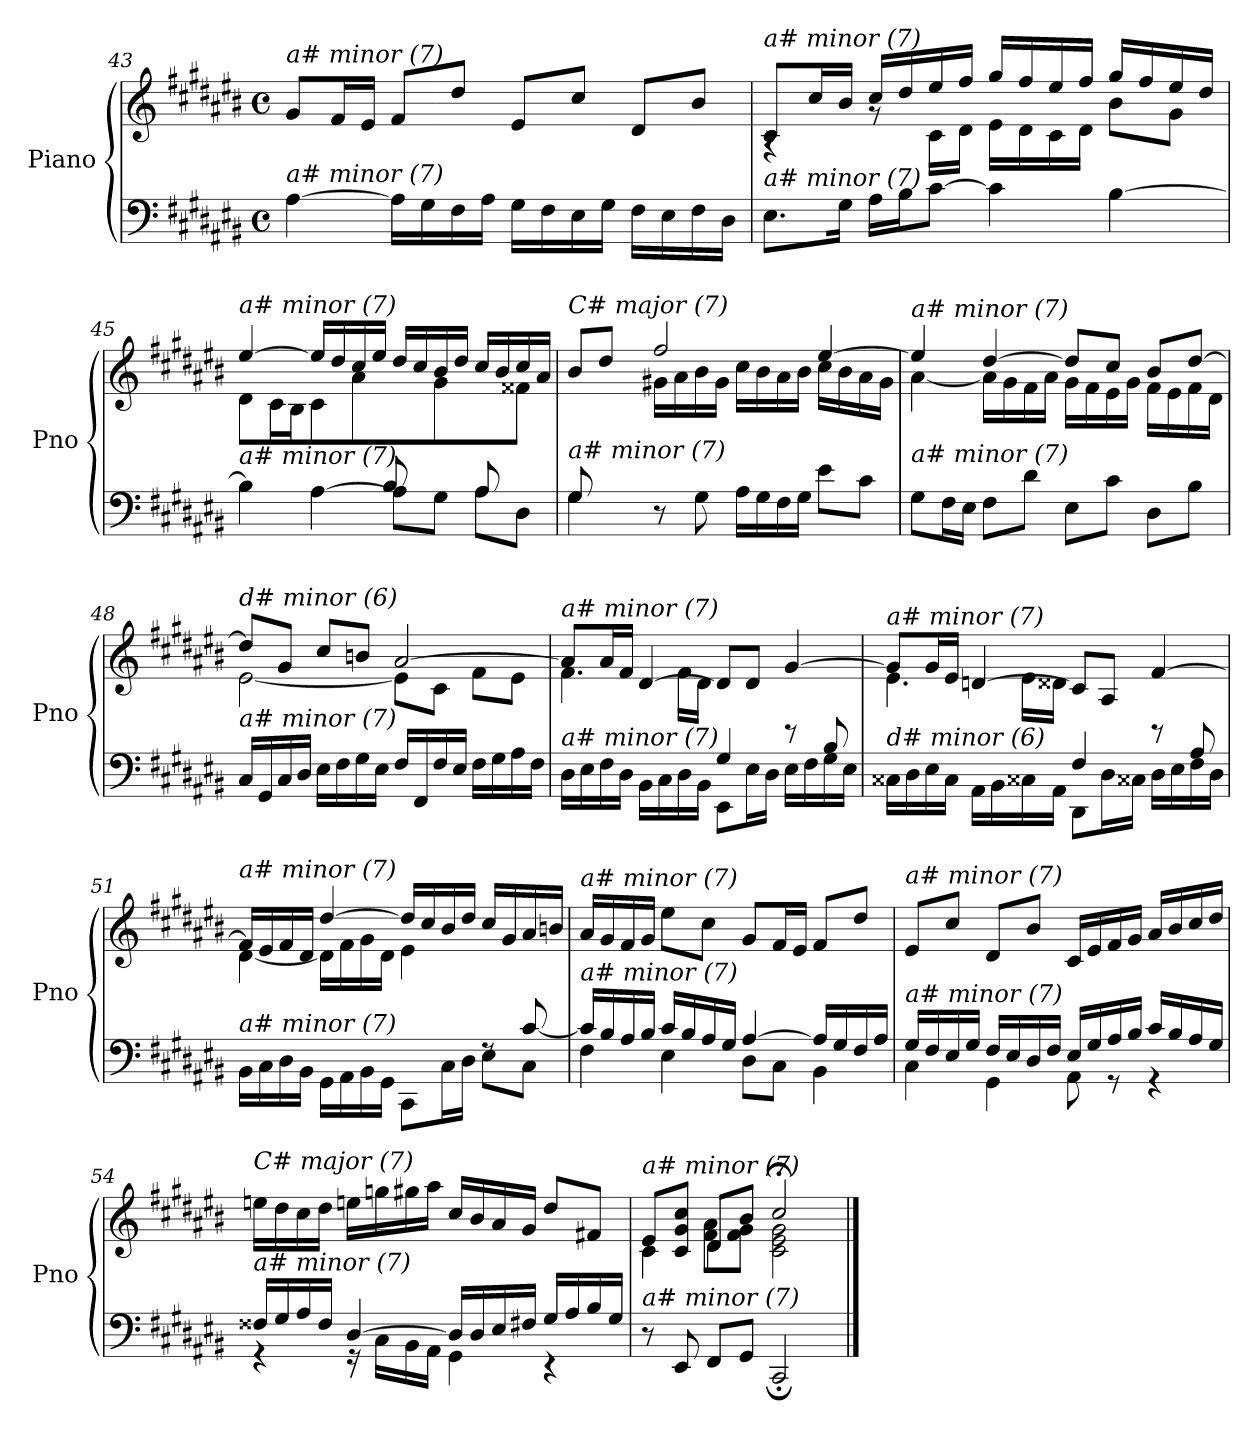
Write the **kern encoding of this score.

**kern	**kern
*part1	*part1
*staff2	*staff1
*I"Piano	*
*I'Pno	*
!!LO:LB:g=z
*clefF4	*clefG2
*k[f#c#g#d#a#e#b#]	*k[f#c#g#d#a#e#b#]
*M4/4	*M4/4
*met(c)	*met(c)
=43	=43
!	!LO:TX:i:t=a# minor (7)
!LO:TX:i:t=a# minor (7)	!
[4A#\	8g#/L
.	16f#/L
.	16e#/JJ
16A#\LL]	8f#/L
16G#\	.
16F#\	8dd#/J
16A#\JJ	.
16G#\LL	8e#/L
16F#\	.
16E#\	8cc#/J
16G#\JJ	.
16F#\LL	8d#/L
16E#\	.
16F#\	8b#/J
16D#\JJ	.
=44	=44
*	*^
!	!LO:TX:i:t=a# minor (7)	!
!LO:TX:i:t=a# minor (7)	!	!
8.E#\L	8c#/L	4rA
.	16cc#/L	.
16G#\Jk	16b#/JJ	.
16A#\LL	16cc#/LL	8rg
16B#\J	16dd#/	.
[8c#\J	16ee#/	16c#\LL
.	16ff#/JJ	16d#\JJ
4c#\]	16gg#/LL	16e#\LL
.	16ff#/	16d#\
.	16ee#/	16c#\
.	16ff#/JJ	16d#\JJ
[4B#\	16gg#/LL	8b#\L
.	16ff#/	.
.	16ee#/	8g#\J
.	16dd#/JJ	.
=45	=45	=45
*^	*	*
!	!	!LO:TX:i:t=a# minor (7)	!
!LO:TX:i:t=a# minor (7)	!	!	!
4B#\]	2ryy	[4ee#/	8d#\L
.	.	.	16c#\L
.	.	.	16B#\JJ
[4A#\	.	16ee#/LL]	8c#\L
.	.	16dd#/	.
.	.	16cc#/	8a#\J
.	.	16ee#/JJ	.
8A#\L]	8B#/L	16dd#/LL	8ryy
.	.	16cc#/	.
8G#\J	8ryy	16b#/	8g#\J
.	.	16dd#/JJ	.
8A#\L	8A#/L	16cc#/LL	8ryy
.	.	16b#/	.
8D#\J	8ryy	16cc#/	8f##X\J
.	.	16a#/JJ	.
!!LO:LB:g=z	!!
=46	=46	=46	=46
!	!	!LO:TX:i:t=C# major (7)	!
!LO:TX:i:t=a# minor (7)	!	!	!
8G#/L	4G#\	8b#/L	8ryy
2..ryy	.	8dd#/J	16g#\L
.	.	.	16gni\JJ
.	8r	2ff#/	16g#\LL
.	.	.	16a#\
.	8G#\	.	16b#\
.	.	.	16g#\JJ
.	16A#\LL	.	16cc#\LL
.	16G#\	.	16b#\
.	16F#\	.	16a#\
.	16G#\JJ	.	16b#\JJ
.	8e#\L	[4ee#/	16cc#\LL
.	.	.	16b#\
.	8c#\J	.	16a#\
.	.	.	16g#\JJ
*v	*v	*	*
=47	=47	=47
!	!LO:TX:i:t=a# minor (7)	!
!LO:TX:i:t=a# minor (7)	!	!
8G#\L	4ee#/]	[4a#\
16F#\L	.	.
16E#\JJ	.	.
8F#\L	[4dd#/	16a#\LL]
.	.	16g#\
8d#\J	.	16f#\
.	.	16a#\JJ
8E#\L	8dd#/L]	16g#\LL
.	.	16f#\
8c#\J	8cc#/J	16e#\
.	.	16g#\JJ
8D#\L	8b#/L	16f#\LL
.	.	16e#\
8B#\J	[8dd#/J	16f#\
.	.	16d#\JJ
=48	=48	=48
!	!LO:TX:i:t=d# minor (6)	!
!LO:TX:i:t=a# minor (7)	!	!
16C#/LL	8dd#/L]	[2e#\
16GG#/	.	.
16C#/	8g#/J	.
16D#/JJ	.	.
16E#\LL	8cc#/L	.
16F#\	.	.
16G#\	8bn/J	.
16E#\JJ	.	.
16F#/LL	[2a#/	8e#\L]
16FF#/	.	.
16F#/	.	8c#\J
16E#/JJ	.	.
16F#\LL	.	8f#\L
16G#\	.	.
16A#\	.	8e#\J
16F#\JJ	.	.
!!LO:PB:g=z	!!
=49	=49	=49
*^	*	*
!	!	!LO:TX:i:t=a# minor (7)	!
!LO:TX:i:t=a# minor (7)	!	!	!
2ryy	16D#\LL	8a#/L]	4.f#\
.	16E#\	.	.
.	16F#\	16a#/L	.
.	16D#\JJ	16f#/JJ	.
.	16BB#\LL	[4d#/	.
.	16C#\	.	.
.	16D#\	.	16f#\LL
.	16BB#\JJ	.	16d#\JJ
4G#/	8EE#\L	8d#/L]	4ryy
.	16E#\L	8d#/J	.
.	16D#\JJ	.	.
8ryy	16E#\LL	[4g#/	8rBB
.	16F#\	.	.
8B#/	16G#\	.	8ryy
.	16E#\JJ	.	.
=50	=50	=50	=50
!	!	!LO:TX:i:t=a# minor (7)	!
!LO:TX:i:t=d# minor (6)	!	!	!
2ryy	16C##X\LL	8g#/L]	4.e#\
.	16D#\	.	.
.	16E#\	16g#/L	.
.	16C##\JJ	16e#/JJ	.
.	16AA#\LL	[4dni/	.
.	16BB#\	.	.
.	16C##X\	.	16e#\LL
.	16AA#\JJ	.	16d##Xi\JJ
4F#/	8DD#\L	8c##/L]	4ryy
.	16D#\L	8A#/J	.
.	16C##X\JJ	.	.
8ryy	16D#\LL	[4f#/	8rBB
.	16E#\	.	.
8A#/	16F#\	.	8ryy
.	16D#\JJ	.	.
=51	=51	=51	=51
*	*^	*	*^
!	!	!	!LO:TX:i:t=a# minor (7)	!	!
!LO:TX:i:t=a# minor (7)	!	!	!	!	!
2.ryy	16BB#\LL	2.ryy	16f#/LL]	[4d#\	2.ryy
.	16C#\	.	16e#/	.	.
.	16D#\	.	16f#/	.	.
.	16BB#\JJ	.	16d#/JJ	.	.
.	16GG#\LL	.	[4dd#/	16d#\LL]	.
.	16AA#\	.	.	16f#\	.
.	16BB#\	.	.	16g#\	.
.	16GG#\JJ	.	.	16d#\JJ	.
.	8CC#\L	.	16dd#/LL]	4e#\	.
.	.	.	16cc#/	.	.
.	16C#\L	.	16b#/	.	.
.	16D#\JJ	.	16dd#/JJ	.	.
4ryy	8rF	8E#\L	16cc#/LL	4ryy	4ryy
.	.	.	16g#/	.	.
.	[8c#/	8C#\J	16a#/	.	.
.	.	.	16bn/JJ	.	.
*	*v	*v	*	*	*
*	*	*v	*v	*v
!!LO:LB:g=z
=52	=52	=52
!	!	!LO:TX:i:t=a# minor (7)
!LO:TX:i:t=a# minor (7)	!	!
16c#/LL]	4F#\	16a#/LL
16B#/	.	16g#/
16A#/	.	16f#/
16B#/JJ	.	16g#/JJ
16c#/LL	4E#\	8ee#\L
16B#/	.	.
16A#/	.	8cc#\J
16G#/JJ	.	.
[4A#/	8D#\L	8g#/L
.	8C#\J	16f#/L
.	.	16e#/JJ
16A#/LL]	4BB#\	8f#/L
16G#/	.	.
16F#/	.	8dd#/J
16A#/JJ	.	.
=53	=53	=53
!	!	!LO:TX:i:t=a# minor (7)
!LO:TX:i:t=a# minor (7)	!	!
16G#/LL	4C#\	8e#/L
16F#/	.	.
16E#/	.	8cc#/J
16G#/JJ	.	.
16F#/LL	4GG#\	8d#/L
16E#/	.	.
16D#/	.	8b#/J
16F#/JJ	.	.
16E#/LL	8AA#\	16c#/LL
16G#/	.	16e#/
16A#/	8r	16f#/
16B#/JJ	.	16g#/JJ
16c#/LL	4r	16a#/LL
16B#/	.	16b#/
16A#/	.	16cc#/
16G#/JJ	.	16dd#/JJ
!!LO:LB:g=z
=54	=54	=54
!	!	!LO:TX:i:t=C# major (7)
!LO:TX:i:t=a# minor (7)	!	!
16F##X/LL	4r	16een\LL
16G#/	.	16dd#\
16A#/	.	16cc#\
16F##/JJ	.	16dd#\JJ
[4D#/	16r	16een\LL
.	16C#\LL	16ggni\
.	16BB#\	16gg#\
.	16AA#\JJ	16aa#\JJ
16D#/LL]	4GG#\	16cc#/LL
16D#/	.	16b#/
16E#/	.	16a#/
16F#X/JJ	.	16g#/JJ
16G#/LL	4r	8dd#/L
16A#/	.	.
16B#/	.	8f#X/J
16G#/JJ	.	.
=55	=55	=55
*	*	*^
*	*	*	*^
!	!	!LO:TX:i:t=a# minor (7)	!	!
!LO:TX:i:t=a# minor (7)	!	!	!	!
4ryy	8r	8e#/L	4c#\	4ryy
.	8EE#/	8c#/ 8g#/ 8cc#/J	.	.
4ryy	8FF#/L	8d#/L	8f#\ 8a#\L	4d#\
.	8GG#/J	8b#/J	8f#\ 8g#\J	.
2ryy	2CC#;/	2cc#;</	2c#\ 2e#\ 2g#\	2ryy
*v	*v	*	*	*
*	*v	*v	*v
==	==
*-	*-
